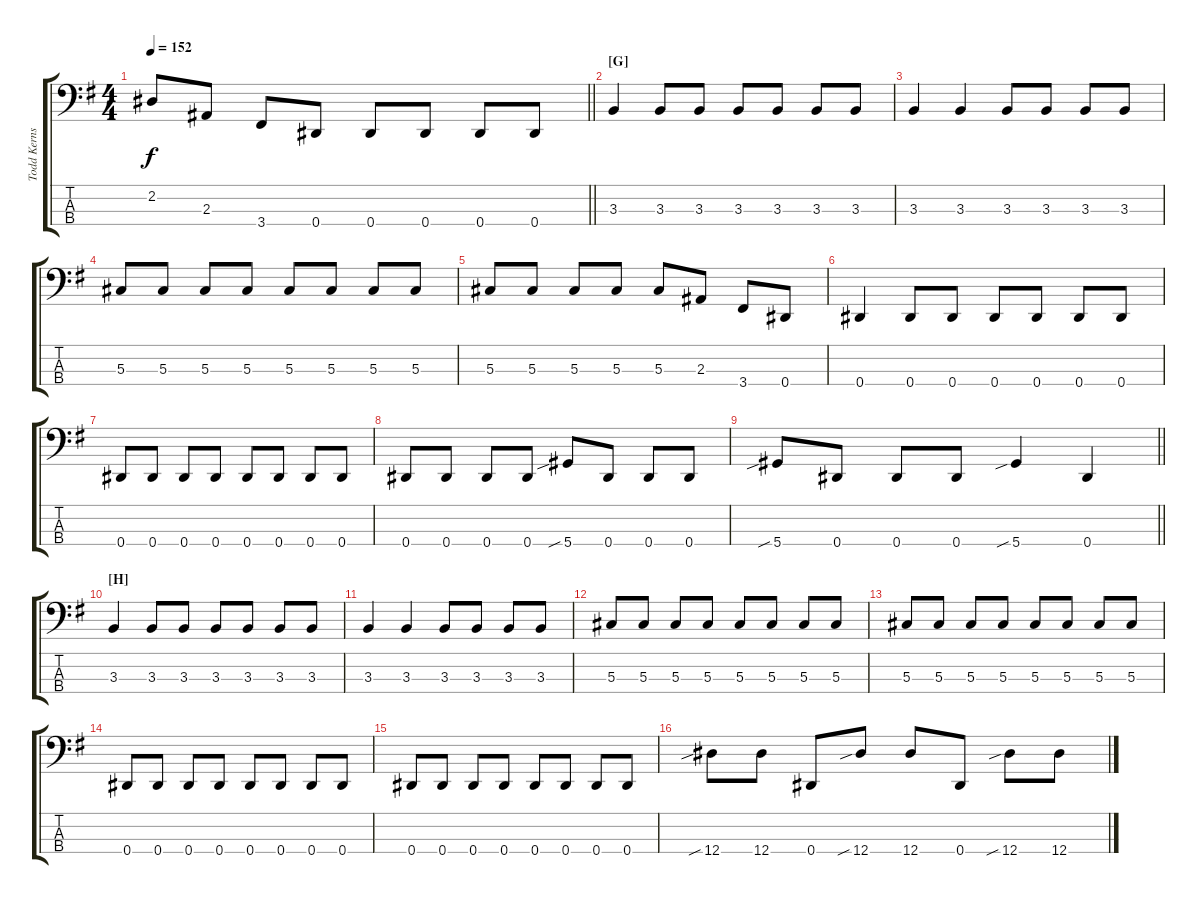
\track ("Todd Kerns" "Todd Kerns") {instrument electricbasspick}
\staff {score tabs}
\tuning (Gb2 Db2 Ab1 Eb1) {hide}
\ts (4 4)
\tempo 152
\clef f4
\barLineRight lightlight
\ks eminor
2.2.8{dy f} 2.3.8 3.4.8 0.4.8 0.4.8 0.4.8 0.4.8 0.4.8 |
\section ("" "[G]")
3.3.4 3.3.8 3.3.8 3.3.8 3.3.8 3.3.8 3.3.8 |
3.3.4 3.3.4 3.3.8 3.3.8 3.3.8 3.3.8 |
5.3.8 5.3.8 5.3.8 5.3.8 5.3.8 5.3.8 5.3.8 5.3.8 |
5.3.8 5.3.8 5.3.8 5.3.8 5.3.8 2.3.8 3.4.8 0.4.8 |
0.4.4 0.4.8 0.4.8 0.4.8 0.4.8 0.4.8 0.4.8 |
0.4.8 0.4.8 0.4.8 0.4.8 0.4.8 0.4.8 0.4.8 0.4.8 |
0.4.8 0.4.8 0.4.8 0.4.8 5.4{sib}.8 0.4.8 0.4.8 0.4.8 |
\barLineRight lightlight
5.4{sib}.8 0.4.8 0.4.8 0.4.8 5.4{sib}.4 0.4.4 |
\section ("" "[H]")
3.3.4 3.3.8 3.3.8 3.3.8 3.3.8 3.3.8 3.3.8 |
3.3.4 3.3.4 3.3.8 3.3.8 3.3.8 3.3.8 |
5.3.8 5.3.8 5.3.8 5.3.8 5.3.8 5.3.8 5.3.8 5.3.8 |
5.3.8 5.3.8 5.3.8 5.3.8 5.3.8 5.3.8 5.3.8 5.3.8 |
0.4.8 0.4.8 0.4.8 0.4.8 0.4.8 0.4.8 0.4.8 0.4.8 |
0.4.8 0.4.8 0.4.8 0.4.8 0.4.8 0.4.8 0.4.8 0.4.8 |
12.4{sib}.8 12.4.8 0.4.8 12.4{sib}.8 12.4.8 0.4.8 12.4{sib}.8 12.4.8
